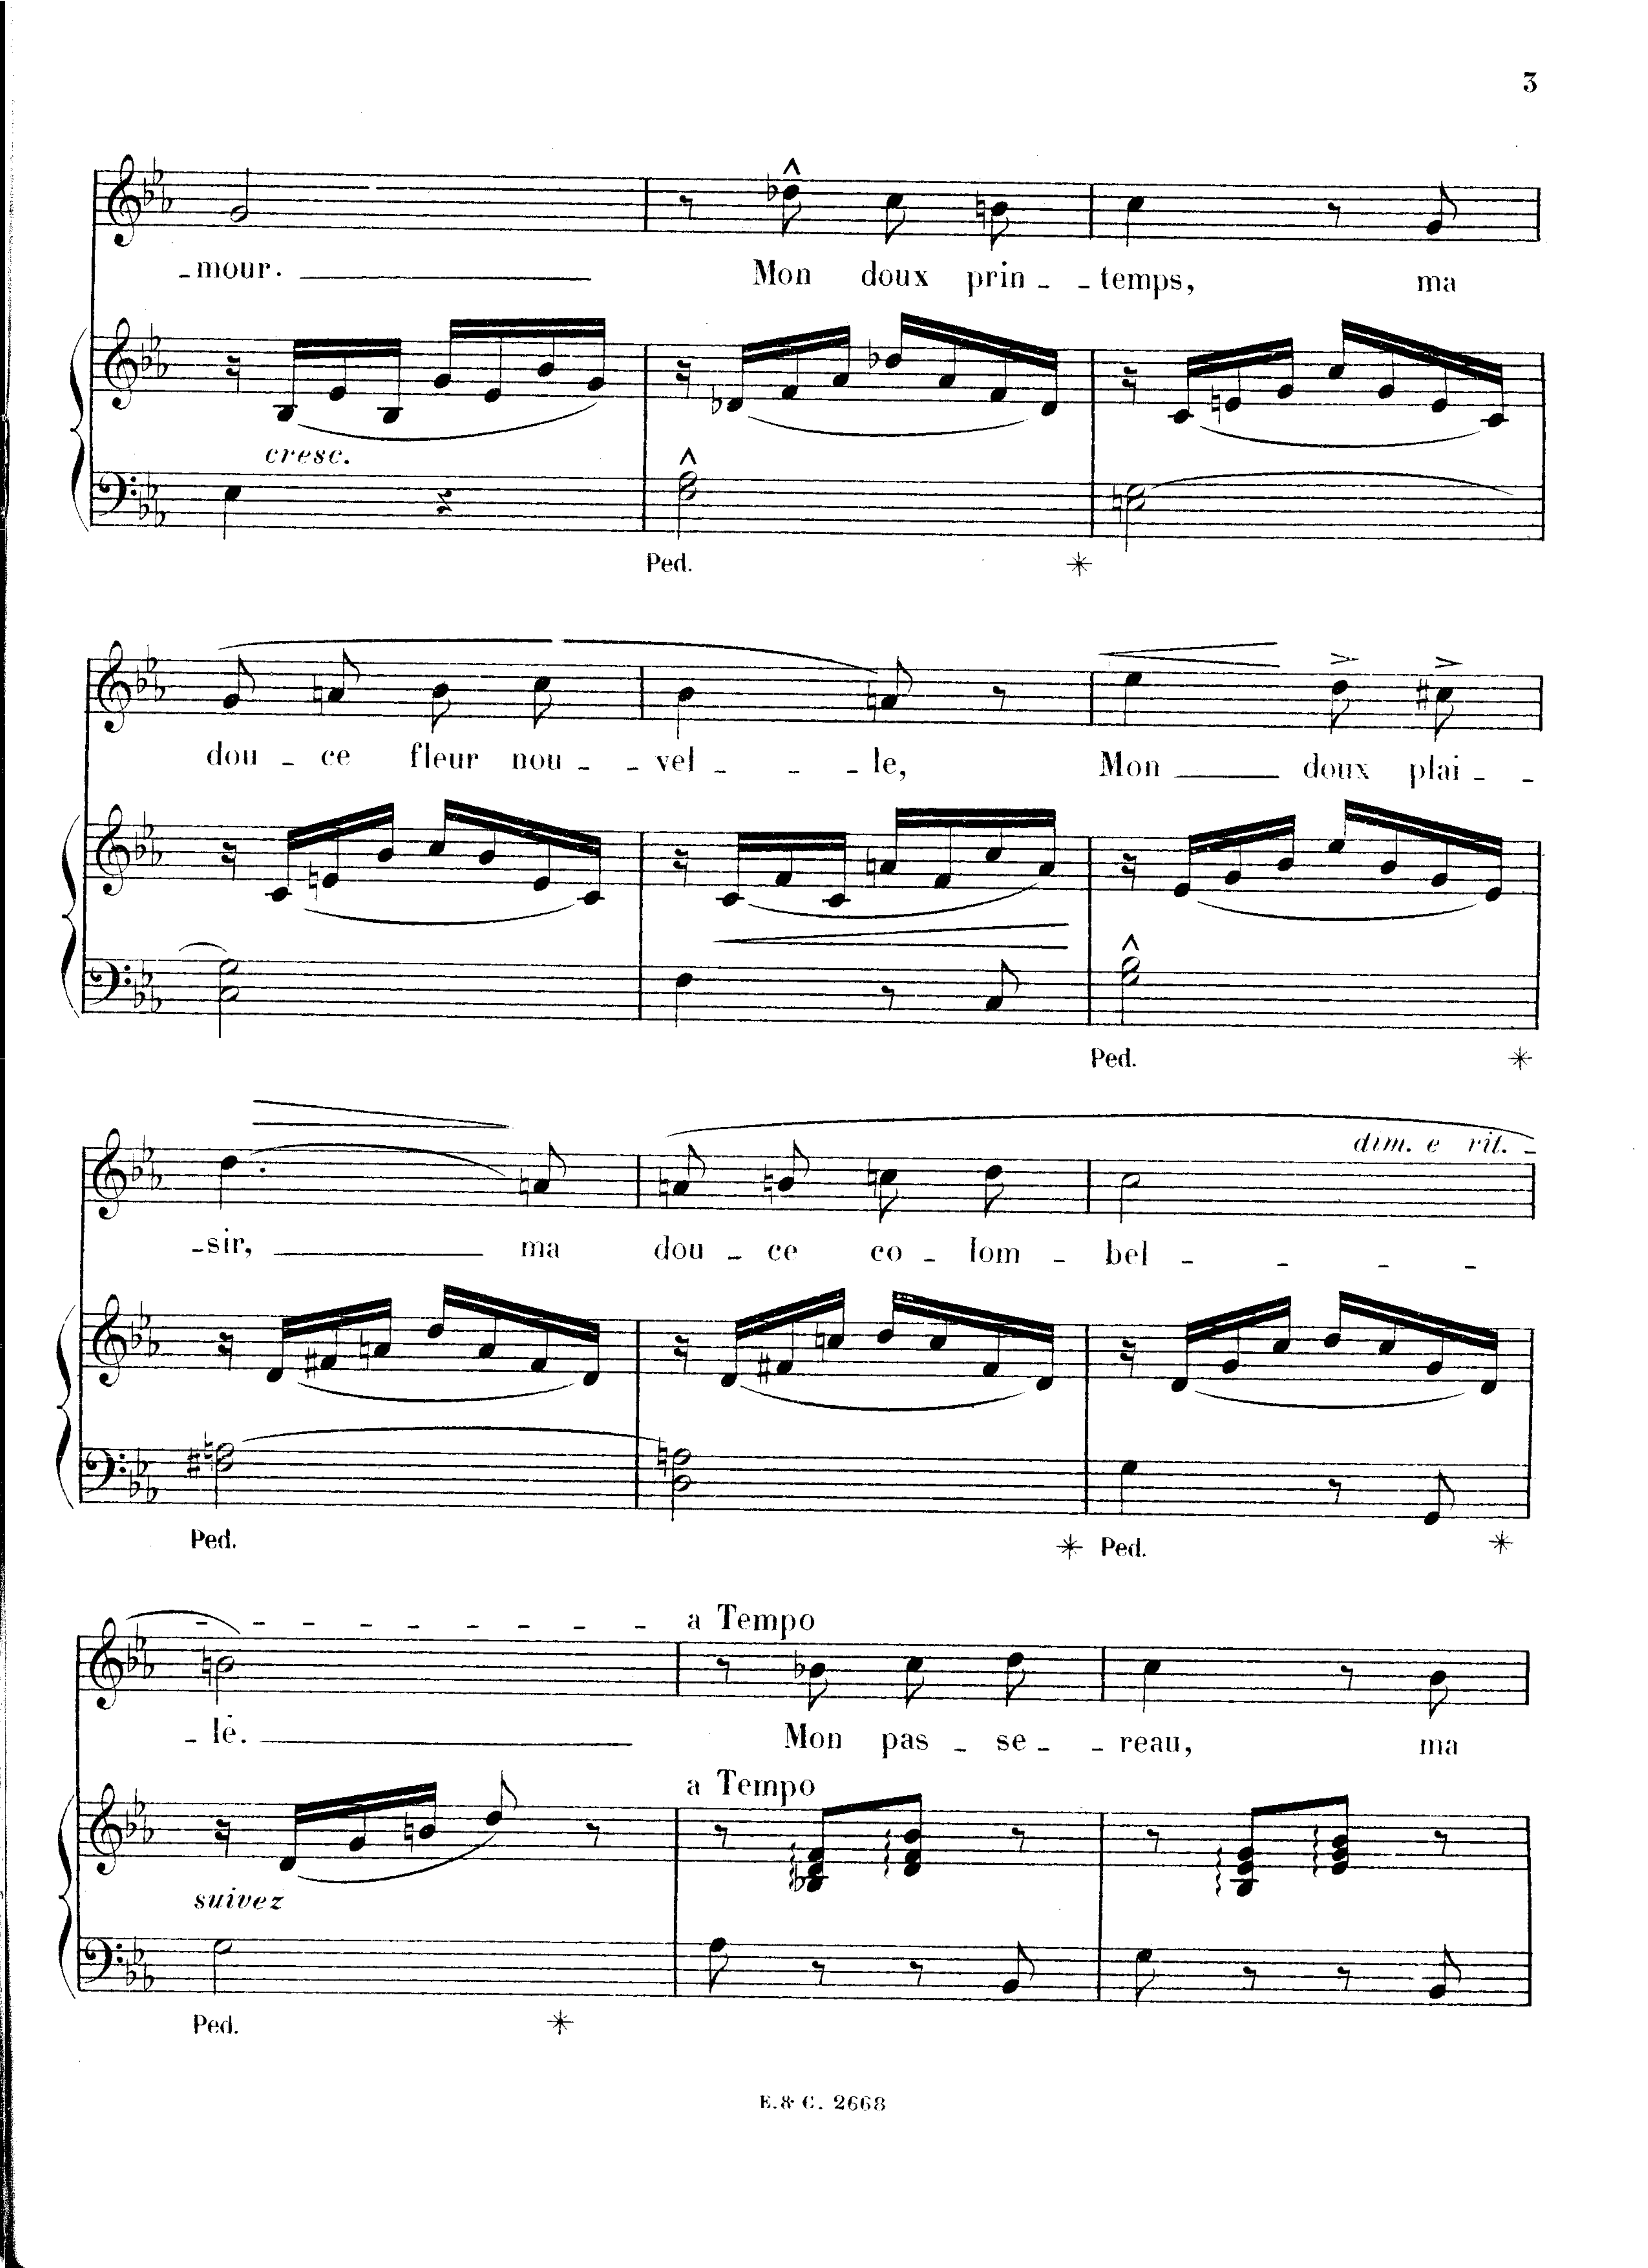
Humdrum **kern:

**kern	**kern	**dynam	**kern	**text	**dynam
*part2	*part2	*part2	*part1	*part1	*part1
*staff3	*staff2	*staff2/3	*staff1	*staff1	*staff1
*I"Piano	*	*	*I"Chant Voice	*	*
*I'Pno	*	*	*	*	*
*clefF4	*clefG2	*	*clefG2	*	*
*k[b-e-a-]	*k[b-e-a-]	*	*k[b-e-a-]	*	*
*M2/4	*M2/4	*	*M2/4	*	*
=25	=25	=25	=25	=25	=25
4E-\	16r	.	2g/	-– mour.	.
!	!LO:TX:b:i:t=cresc.	!	!	!	!
.	(16B-/LL	.	.	.	.
.	16e-/	.	.	.	.
.	16B-/JJ	.	.	.	.
4r	16g/LL	.	.	.	.
.	16e-/	.	.	.	.
.	16b-/	.	.	.	.
.	16g/JJ)	.	.	.	.
=26	=26	=26	=26	=26	=26
2F\^^ 2A-\^^	16r	.	8r	.	.
.	(16d-X/LL	.	.	.	.
.	16f/	.	8dd-X^^\	Mon	.
.	16a-/JJ	.	.	.	.
.	16dd-X/LL	.	8cc\L	doux	.
.	16a-/	.	.	.	.
.	16f/	.	8bn\J	prin-	.
.	16d-/JJ)	.	.	.	.
=27	=27	=27	=27	=27	=27
2En\ [2G\	16r	.	4cc\	-temps,	.
.	(16c/LL	.	.	.	.
.	16en/	.	.	.	.
.	16g/JJ	.	.	.	.
.	16cc/LL	.	8r	.	.
.	16g/	.	.	.	.
.	16e/	.	8g/	ma	.
.	16c/JJ)	.	.	.	.
=28	=28	=28	=28	=28	=28
2C\ 2G\]	16r	.	(8g/L	dou-	.
.	(16c/LL	.	.	.	.
.	16en/	.	8an/J	-ce	.
.	16b-/JJ	.	.	.	.
.	16cc/LL	.	8b-\L	fleur	.
.	16b-/	.	.	.	.
.	16e/	.	8cc\J	nou-	.
.	16c/JJ)	.	.	.	.
=29	=29	=29	=29	=29	=29
4F\	16r	.	4b-\	-vel-	.
!	!	!LO:HP:b	!	!	!
.	(16c/LL	<	.	.	.
.	16f/	.	.	.	.
.	16c/JJ	.	.	.	.
8r	16an/LL	.	8an/)	-le,	.
.	16f/	.	.	.	.
8C/	16cc/	.	8r	.	.
.	16a/JJ)	.	.	.	.
.	.	[	.	.	.
=30	=30	=30	=30	=30	=30
!	!	!	!	!	!LO:HP:b
2G\^^ 2B-\^^	16r	.	4ee-\	Mon	<
.	(16e-/LL	.	.	.	.
.	16g/	.	.	.	.
.	16b-/JJ	.	.	.	.
.	16ee-/LL	.	8dd^\L	doux	[
.	16b-/	.	.	.	.
.	16g/	.	8cc#X^\J	plai-	.
.	16e-/JJ)	.	.	.	.
=31	=31	=31	=31	=31	=31
!	!	!	!	!	!LO:HP:b
2F#X\ [2An\	16r	.	(4.dd\	-– sir,	>
.	(16d/LL	.	.	.	.
.	16f#X/	.	.	.	.
.	16an/JJ	.	.	.	.
.	16dd/LL	.	.	.	.
.	16a/	.	.	.	.
.	16f#/	.	8an/)	ma	]
.	16d/JJ)	.	.	.	.
=32	=32	=32	=32	=32	=32
2D\ 2An\]	16r	.	(8an/L	dou-	.
.	(16d/LL	.	.	.	.
.	16f#X/	.	8bn/J	-ce	.
.	16ccn/JJ	.	.	.	.
.	16dd/LL	.	8ccn\L	co-	.
.	16cc/	.	.	.	.
.	16f#/	.	8dd\J	-lom-	.
.	16d/JJ)	.	.	.	.
=33	=33	=33	=33	=33	=33
!	!	!	!LO:TX:b:i:t=dim.	!	!
!	!	!	!LO:TX:a:i:t=dim. e rit.	!	!
4G\	16r	.	2cc\	-bel-	.
.	(16d/LL	.	.	.	.
.	16g/	.	.	.	.
.	16cc/JJ	.	.	.	.
8r	16dd/LL	.	.	.	.
.	16cc/	.	.	.	.
8GG/	16g/	.	.	.	.
.	16d/JJ)	.	.	.	.
=34	=34	=34	=34	=34	=34
!LO:TX:i:t=suivez	!	!	!	!	!
2G\	16r	.	2bn\)	-– le.	.
.	(16d/LL	.	.	.	.
.	16g/	.	.	.	.
.	16bn/JJ	.	.	.	.
.	8dd/)	.	.	.	.
.	8r	.	.	.	.
=35	=35	=35	=35	=35	=35
!	!	!	!LO:TX:a:t=a Tempo	!	!
!	!LO:TX:a:t=a Tempo	!	!	!	!
8A-\	8r	.	8r	.	.
8r	8B-X/ 8d/ 8f/L	.	8b-X\	Mon	.
8r	8d/ 8f/ 8b-/J	.	8cc\L	pas-	.
8BB-/	8r	.	8dd\J	-se-	.
=36	=36	=36	=36	=36	=36
8G\	8r	.	4cc\	-reau,	.
8r	8B-/ 8e-/ 8g/L	.	.	.	.
8r	8e-/ 8g/ 8b-/J	.	8r	.	.
8BB-/	8r	.	8b-\	ma	.
=	=	=	=	=	=
*-	*-	*-	*-	*-	*-
